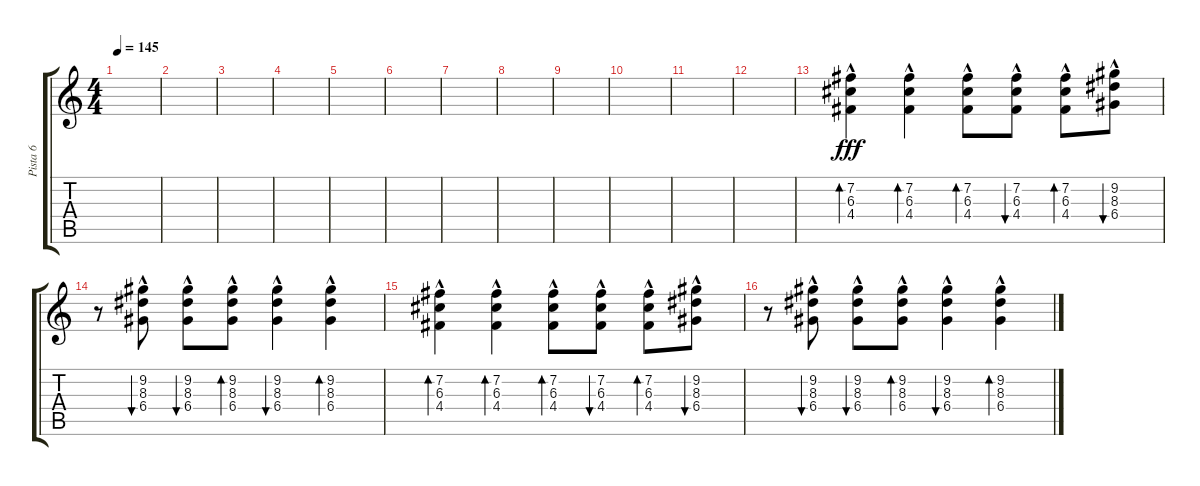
\track ("Pista 6" "Pista 6") {instrument acousticguitarsteel}
\staff {score tabs}
\tuning (E4 B3 G3 D3 A2 E2) {hide}
\ts (4 4)
\tempo 145
\clef g2
\ks c
|
|
|
|
|
|
|
|
|
|
|
|
(7.2{hac} 6.3{hac} 4.4{hac}).4{bd 30 dy fff} (7.2{hac} 6.3{hac} 4.4{hac}).4{bd 30} (7.2{hac} 6.3{hac} 4.4{hac}).8{bd 30} (7.2{hac} 6.3{hac} 4.4{hac}).8{bu 30} (7.2{hac} 6.3{hac} 4.4{hac}).8{bd 30} (9.2{hac} 8.3{hac} 6.4{hac}).8{bu 30} |
r.8 (9.2{hac} 8.3{hac} 6.4{hac}).8{bu 30} (9.2{hac} 8.3{hac} 6.4{hac}).8{bu 30} (9.2{hac} 8.3{hac} 6.4{hac}).8{bd 30} (9.2{hac} 8.3{hac} 6.4{hac}).4{bu 30} (9.2{hac} 8.3{hac} 6.4{hac}).4{bd 30} |
(7.2{hac} 6.3{hac} 4.4{hac}).4{bd 30} (7.2{hac} 6.3{hac} 4.4{hac}).4{bd 30} (7.2{hac} 6.3{hac} 4.4{hac}).8{bd 30} (7.2{hac} 6.3{hac} 4.4{hac}).8{bu 30} (7.2{hac} 6.3{hac} 4.4{hac}).8{bd 30} (9.2{hac} 8.3{hac} 6.4{hac}).8{bu 30} |
r.8 (9.2{hac} 8.3{hac} 6.4{hac}).8{bu 30} (9.2{hac} 8.3{hac} 6.4{hac}).8{bu 30} (9.2{hac} 8.3{hac} 6.4{hac}).8{bd 30} (9.2{hac} 8.3{hac} 6.4{hac}).4{bu 30} (9.2{hac} 8.3{hac} 6.4{hac}).4{bd 30}
